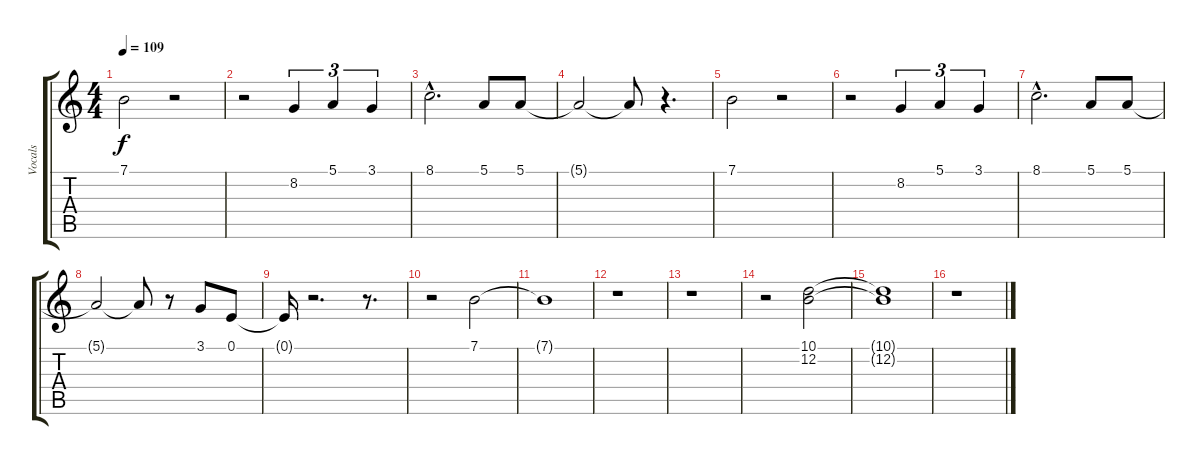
\track ("Vocals" "Vocals") {instrument lead6voice}
\staff {score tabs}
\tuning (E4 B3 G3 D3 A2 E2) {hide}
\ts (4 4)
\tempo 109
\clef g2
\ks c
7.1.2{dy f} r.2 |
r.2 8.2.4{tu (3 2)} 5.1.4{tu (3 2)} 3.1.4{tu (3 2)} |
8.1{hac}.2{d} 5.1.8 5.1.8 |
5.1{t}.2 5.1{t}.8 r.4{d} |
7.1.2 r.2 |
r.2 8.2.4{tu (3 2)} 5.1.4{tu (3 2)} 3.1.4{tu (3 2)} |
8.1{hac}.2{d} 5.1.8 5.1.8 |
5.1{t}.2 5.1{t}.8 r.8 3.1.8 0.1.8 |
0.1{t}.16 r.2{d} r.8{d} |
r.2 7.1.2 |
7.1{t}.1 |
r.1 |
r.1 |
r.2 (10.1 12.2).2 |
(10.1{t} 12.2{t}).1 |
r.1
